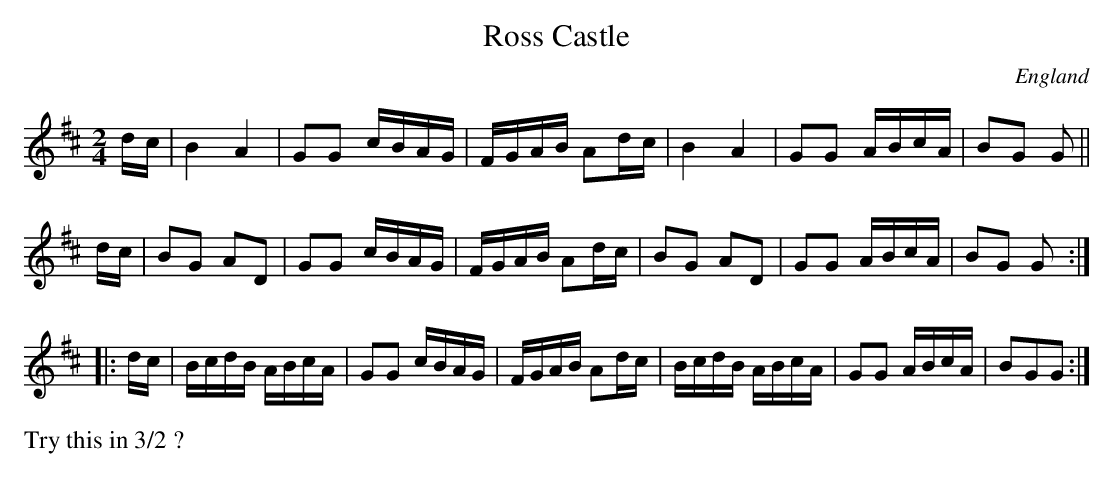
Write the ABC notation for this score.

X:1
T:Ross Castle
L:1/16
M:2/4
O:England
K:D
dc | B4   A4   | G2G2 cBAG | FGAB A2dc | B4   A4   | G2G2 ABcA | B2G2 G2 ||
dc | B2G2 A2D2 | G2G2 cBAG | FGAB A2dc | B2G2 A2D2 | G2G2 ABcA | B2G2 G2 ::
dc | BcdB ABcA | G2G2 cBAG | FGAB A2dc | BcdB ABcA | G2G2 ABcA | B2G2G2 :|
